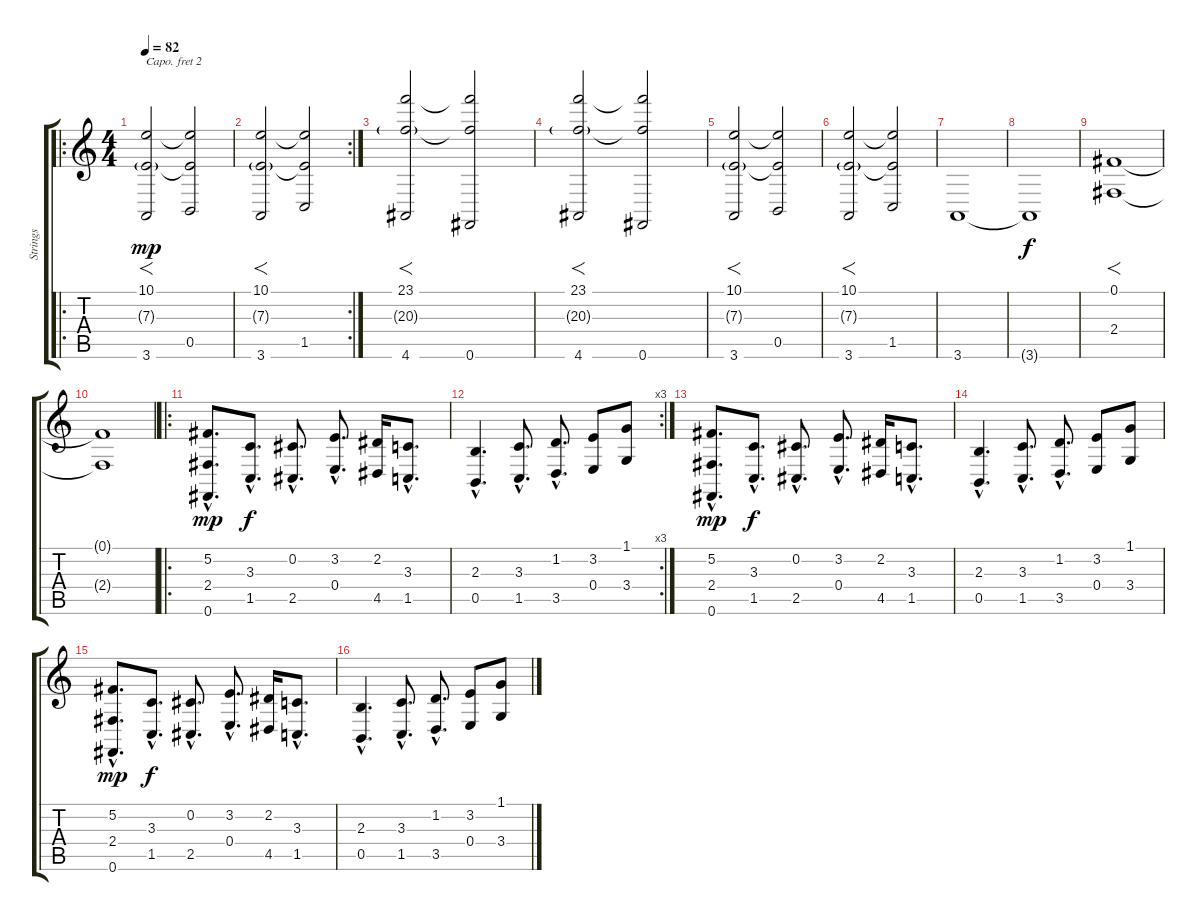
\track ("Strings" "Strings") {instrument tremolostrings}
\staff {score tabs}
\capo 2
\tuning (E4 B3 G3 D3 A2 E2) {hide}
\ro
\ts (4 4)
\tempo 82
\clef g2
\ks c
(10.1 7.3{g} 3.6).2{f dy mp} (10.1{t} 7.3{t} 0.5).2 |
\rc 2
(10.1 7.3{g} 3.6).2{f} (10.1{t} 7.3{t} 1.5).2 |
(23.1 20.3{g} 4.6).2{f} (23.1{t} 20.3{t} 0.6).2 |
(23.1 20.3{g} 4.6).2{f} (23.1{t} 20.3{t} 0.6).2 |
(10.1 7.3{g} 3.6).2{f} (10.1{t} 7.3{t} 0.5).2 |
(10.1 7.3{g} 3.6).2{f} (10.1{t} 7.3{t} 1.5).2 |
3.6.1 |
3.6{t}.1{dy f} |
(0.1 2.4).1{f} |
(0.1{t} 2.4{t}).1 |
\ro
(5.2{hac} 2.4{hac} 0.6{hac}).8{d dy mp volume 11} (3.3{hac} 1.5{hac}).8{d dy f} (0.2{hac} 2.5{hac}).8{d} (3.2{hac} 0.4{hac}).8{d} (2.2 4.5).16 (3.3{hac} 1.5{hac}).8{d} |
\rc 3
(2.3{hac} 0.5{hac}).4{d} (3.3{hac} 1.5{hac}).8{d} (1.2{hac} 3.5{hac}).8{d} (3.2 0.4).8 (1.1 3.4).8 |
(5.2{hac} 2.4{hac} 0.6{hac}).8{d dy mp} (3.3{hac} 1.5{hac}).8{d dy f} (0.2{hac} 2.5{hac}).8{d} (3.2{hac} 0.4{hac}).8{d} (2.2 4.5).16 (3.3{hac} 1.5{hac}).8{d} |
(2.3{hac} 0.5{hac}).4{d} (3.3{hac} 1.5{hac}).8{d} (1.2{hac} 3.5{hac}).8{d} (3.2 0.4).8 (1.1 3.4).8 |
(5.2{hac} 2.4{hac} 0.6{hac}).8{d dy mp} (3.3{hac} 1.5{hac}).8{d dy f} (0.2{hac} 2.5{hac}).8{d} (3.2{hac} 0.4{hac}).8{d} (2.2 4.5).16 (3.3{hac} 1.5{hac}).8{d} |
(2.3{hac} 0.5{hac}).4{d} (3.3{hac} 1.5{hac}).8{d} (1.2{hac} 3.5{hac}).8{d} (3.2 0.4).8 (1.1 3.4).8
